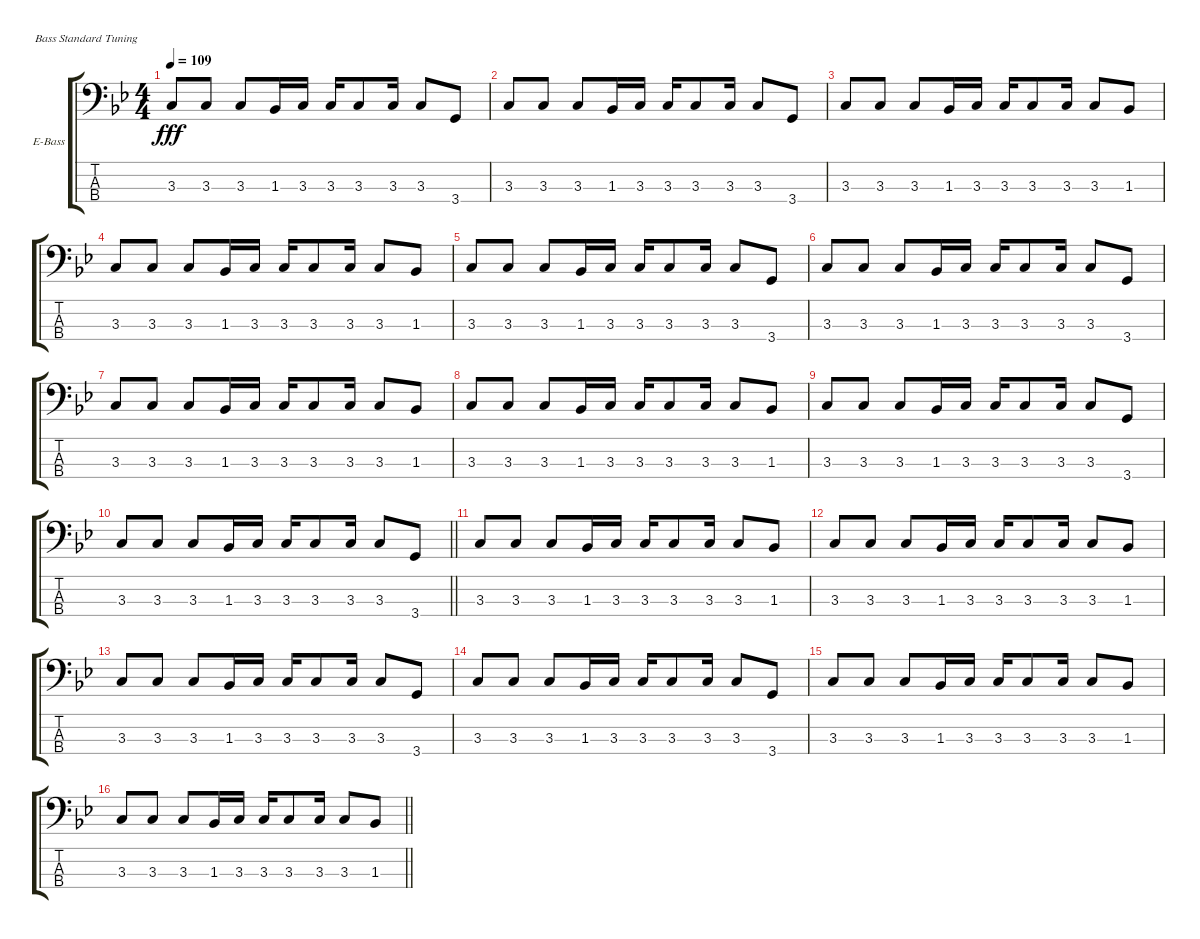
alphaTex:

\bracketExtendMode groupsimilarinstruments
\firstSystemTrackNameOrientation horizontal
\otherSystemsTrackNameOrientation horizontal
\track ("Bass" "E-Bass") {instrument electricbasspick}
\staff {score tabs}
\tuning (G2 D2 A1 E1)
\ts (4 4)
\tempo 109
\clef f4
\ks gminor
3.3.8{dy fff} 3.3.8 3.3.8 1.3.16 3.3.16 3.3.16 3.3.8 3.3.16 3.3.8 3.4.8 |
3.3.8 3.3.8 3.3.8 1.3.16 3.3.16 3.3.16 3.3.8 3.3.16 3.3.8 3.4.8 |
3.3.8 3.3.8 3.3.8 1.3.16 3.3.16 3.3.16 3.3.8 3.3.16 3.3.8 1.3.8 |
3.3.8 3.3.8 3.3.8 1.3.16 3.3.16 3.3.16 3.3.8 3.3.16 3.3.8 1.3.8 |
3.3.8 3.3.8 3.3.8 1.3.16 3.3.16 3.3.16 3.3.8 3.3.16 3.3.8 3.4.8 |
3.3.8 3.3.8 3.3.8 1.3.16 3.3.16 3.3.16 3.3.8 3.3.16 3.3.8 3.4.8 |
3.3.8 3.3.8 3.3.8 1.3.16 3.3.16 3.3.16 3.3.8 3.3.16 3.3.8 1.3.8 |
3.3.8 3.3.8 3.3.8 1.3.16 3.3.16 3.3.16 3.3.8 3.3.16 3.3.8 1.3.8 |
3.3.8 3.3.8 3.3.8 1.3.16 3.3.16 3.3.16 3.3.8 3.3.16 3.3.8 3.4.8 |
\barLineRight lightlight
3.3.8 3.3.8 3.3.8 1.3.16 3.3.16 3.3.16 3.3.8 3.3.16 3.3.8 3.4.8 |
3.3.8 3.3.8 3.3.8 1.3.16 3.3.16 3.3.16 3.3.8 3.3.16 3.3.8 1.3.8 |
3.3.8 3.3.8 3.3.8 1.3.16 3.3.16 3.3.16 3.3.8 3.3.16 3.3.8 1.3.8 |
3.3.8 3.3.8 3.3.8 1.3.16 3.3.16 3.3.16 3.3.8 3.3.16 3.3.8 3.4.8 |
3.3.8 3.3.8 3.3.8 1.3.16 3.3.16 3.3.16 3.3.8 3.3.16 3.3.8 3.4.8 |
3.3.8 3.3.8 3.3.8 1.3.16 3.3.16 3.3.16 3.3.8 3.3.16 3.3.8 1.3.8 |
\barLineRight lightlight
3.3.8 3.3.8 3.3.8 1.3.16 3.3.16 3.3.16 3.3.8 3.3.16 3.3.8 1.3.8
